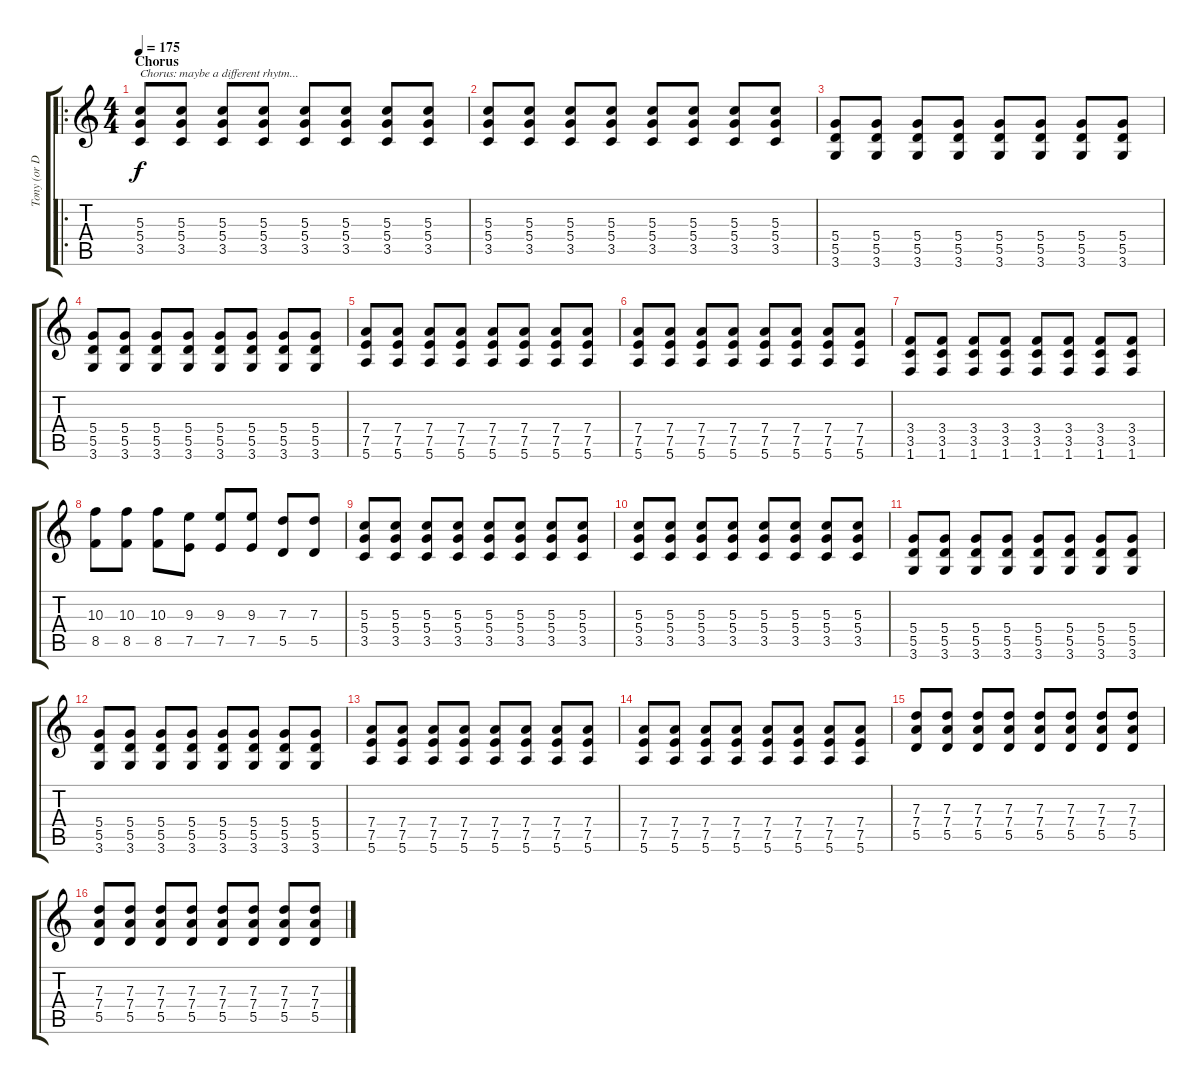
\track ("Tony (or Dave) - Guitar 1" "Tony (or D") {instrument distortionguitar}
\staff {score tabs}
\tuning (E4 B3 G3 D3 A2 E2) {hide}
\ro
\ts (4 4)
\section ("" "Chorus")
\tempo 175
\clef g2
\ks c
(5.3 5.4 3.5).8{txt "Chorus: maybe a different rhytm..." dy f} (5.3 5.4 3.5).8 (5.3 5.4 3.5).8 (5.3 5.4 3.5).8 (5.3 5.4 3.5).8 (5.3 5.4 3.5).8 (5.3 5.4 3.5).8 (5.3 5.4 3.5).8 |
(5.3 5.4 3.5).8 (5.3 5.4 3.5).8 (5.3 5.4 3.5).8 (5.3 5.4 3.5).8 (5.3 5.4 3.5).8 (5.3 5.4 3.5).8 (5.3 5.4 3.5).8 (5.3 5.4 3.5).8 |
(5.4 5.5 3.6).8 (5.4 5.5 3.6).8 (5.4 5.5 3.6).8 (5.4 5.5 3.6).8 (5.4 5.5 3.6).8 (5.4 5.5 3.6).8 (5.4 5.5 3.6).8 (5.4 5.5 3.6).8 |
(5.4 5.5 3.6).8 (5.4 5.5 3.6).8 (5.4 5.5 3.6).8 (5.4 5.5 3.6).8 (5.4 5.5 3.6).8 (5.4 5.5 3.6).8 (5.4 5.5 3.6).8 (5.4 5.5 3.6).8 |
(7.4 7.5 5.6).8 (7.4 7.5 5.6).8 (7.4 7.5 5.6).8 (7.4 7.5 5.6).8 (7.4 7.5 5.6).8 (7.4 7.5 5.6).8 (7.4 7.5 5.6).8 (7.4 7.5 5.6).8 |
(7.4 7.5 5.6).8 (7.4 7.5 5.6).8 (7.4 7.5 5.6).8 (7.4 7.5 5.6).8 (7.4 7.5 5.6).8 (7.4 7.5 5.6).8 (7.4 7.5 5.6).8 (7.4 7.5 5.6).8 |
(3.4 3.5 1.6).8 (3.4 3.5 1.6).8 (3.4 3.5 1.6).8 (3.4 3.5 1.6).8 (3.4 3.5 1.6).8 (3.4 3.5 1.6).8 (3.4 3.5 1.6).8 (3.4 3.5 1.6).8 |
(10.3 8.5).8 (10.3 8.5).8 (10.3 8.5).8 (9.3 7.5).8 (9.3 7.5).8 (9.3 7.5).8 (7.3 5.5).8 (7.3 5.5).8 |
(5.3 5.4 3.5).8 (5.3 5.4 3.5).8 (5.3 5.4 3.5).8 (5.3 5.4 3.5).8 (5.3 5.4 3.5).8 (5.3 5.4 3.5).8 (5.3 5.4 3.5).8 (5.3 5.4 3.5).8 |
(5.3 5.4 3.5).8 (5.3 5.4 3.5).8 (5.3 5.4 3.5).8 (5.3 5.4 3.5).8 (5.3 5.4 3.5).8 (5.3 5.4 3.5).8 (5.3 5.4 3.5).8 (5.3 5.4 3.5).8 |
(5.4 5.5 3.6).8 (5.4 5.5 3.6).8 (5.4 5.5 3.6).8 (5.4 5.5 3.6).8 (5.4 5.5 3.6).8 (5.4 5.5 3.6).8 (5.4 5.5 3.6).8 (5.4 5.5 3.6).8 |
(5.4 5.5 3.6).8 (5.4 5.5 3.6).8 (5.4 5.5 3.6).8 (5.4 5.5 3.6).8 (5.4 5.5 3.6).8 (5.4 5.5 3.6).8 (5.4 5.5 3.6).8 (5.4 5.5 3.6).8 |
(7.4 7.5 5.6).8 (7.4 7.5 5.6).8 (7.4 7.5 5.6).8 (7.4 7.5 5.6).8 (7.4 7.5 5.6).8 (7.4 7.5 5.6).8 (7.4 7.5 5.6).8 (7.4 7.5 5.6).8 |
(7.4 7.5 5.6).8 (7.4 7.5 5.6).8 (7.4 7.5 5.6).8 (7.4 7.5 5.6).8 (7.4 7.5 5.6).8 (7.4 7.5 5.6).8 (7.4 7.5 5.6).8 (7.4 7.5 5.6).8 |
(7.3 7.4 5.5).8 (7.3 7.4 5.5).8 (7.3 7.4 5.5).8 (7.3 7.4 5.5).8 (7.3 7.4 5.5).8 (7.3 7.4 5.5).8 (7.3 7.4 5.5).8 (7.3 7.4 5.5).8 |
(7.3 7.4 5.5).8 (7.3 7.4 5.5).8 (7.3 7.4 5.5).8 (7.3 7.4 5.5).8 (7.3 7.4 5.5).8 (7.3 7.4 5.5).8 (7.3 7.4 5.5).8 (7.3 7.4 5.5).8
